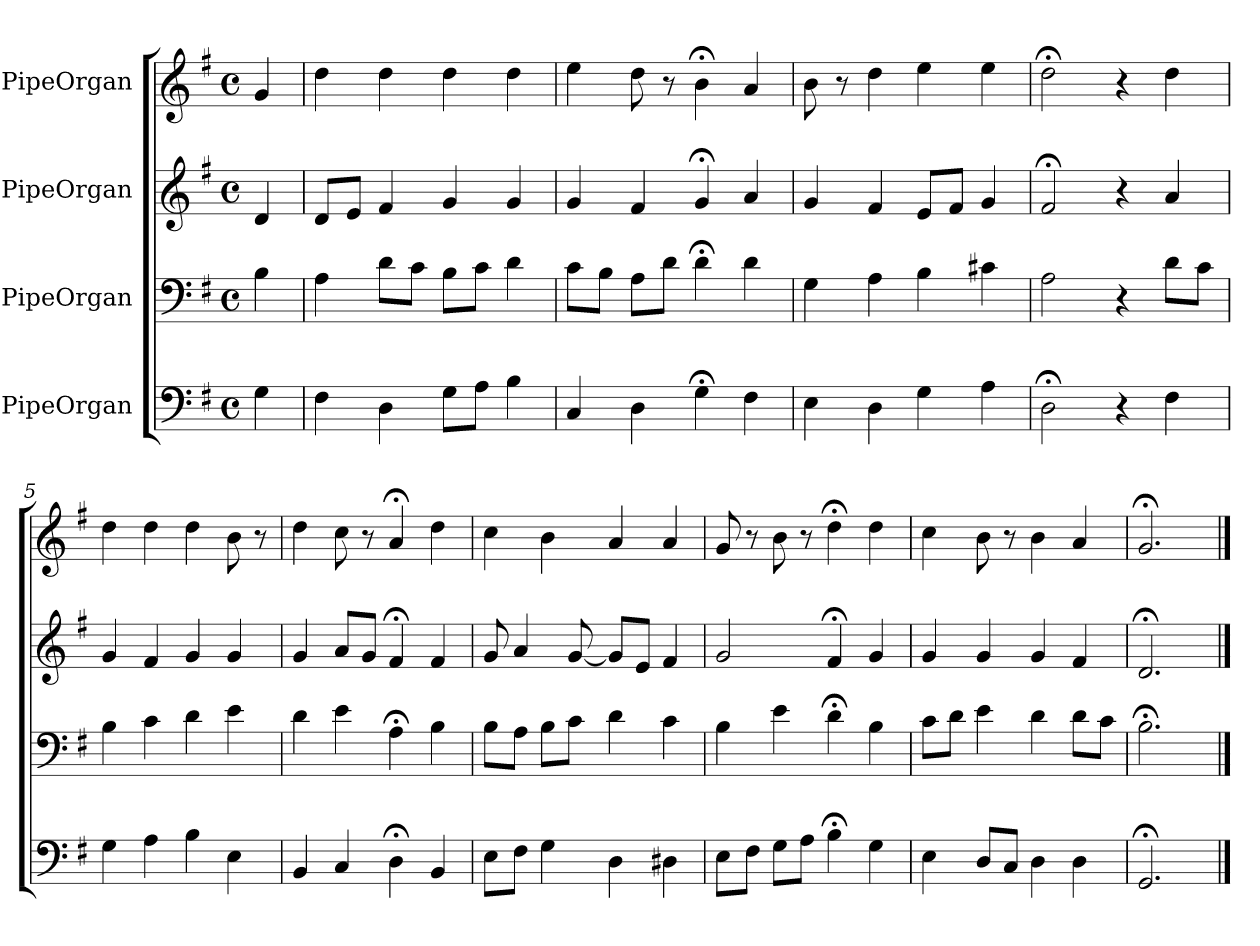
**kern	**kern	**kern	**kern
*part4	*part3	*part2	*part1
*staff4	*staff3	*staff2	*staff1
*I"PipeOrgan	*I"PipeOrgan	*I"PipeOrgan	*I"PipeOrgan
*clefF4	*clefF4	*clefG2	*clefG2
*k[f#]	*k[f#]	*k[f#]	*k[f#]
*G:	*G:	*G:	*G:
*M4/4	*M4/4	*M4/4	*M4/4
*met(c)	*met(c)	*met(c)	*met(c)
*MM60	*MM60	*MM60	*MM60
=	=	=	=
4G	4B	4d	4g
=1	=1	=1	=1
4F#	4A	8d/L	4dd
.	.	8e/J	.
4D	8d\L	4f#	4dd
.	8c\J	.	.
8G\L	8B\L	4g	4dd
8A\J	8c\J	.	.
4B	4d	4g	4dd
=2	=2	=2	=2
4C	8c\L	4g	4ee
.	8B\J	.	.
4D	8A\L	4f#	8dd
.	8d\J	.	8r
4G;<	4d;<	4g;<	4b;<
4F#	4d	4a	4a
=3	=3	=3	=3
4E	4G	4g	8b
.	.	.	8r
4D	4A	4f#	4dd
4G	4B	8e/L	4ee
.	.	8f#/J	.
4A	4c#X	4g	4ee
=4	=4	=4	=4
2D;<	2A	2f#;<	2dd;<
4r	4r	4r	4r
4F#	8d\L	4a	4dd
.	8c\J	.	.
=5	=5	=5	=5
4G	4B	4g	4dd
4A	4c	4f#	4dd
4B	4d	4g	4dd
4E	4e	4g	8b
.	.	.	8r
=6	=6	=6	=6
4BB	4d	4g	4dd
4C	4e	8a/L	8cc
.	.	8g/J	8r
4D;<	4A;<	4f#;<	4a;<
4BB	4B	4f#	4dd
=7	=7	=7	=7
8E\L	8B\L	8g	4cc
8F#\J	8A\J	4a	.
4G	8B\L	.	4b
.	8c\J	[8g	.
4D	4d	8g/L]	4a
.	.	8e/J	.
4D#X	4c	4f#	4a
=8	=8	=8	=8
8E\L	4B	2g	8g
8F#\J	.	.	8r
8G\L	4e	.	8b
8A\J	.	.	8r
4B;<	4d;<	4f#;<	4dd;<
4G	4B	4g	4dd
=9	=9	=9	=9
4E	8c\L	4g	4cc
.	8d\J	.	.
8D/L	4e	4g	8b
8C/J	.	.	8r
4D	4d	4g	4b
4D	8d\L	4f#	4a
.	8c\J	.	.
=10	=10	=10	=10
2.GG;<	2.B;<	2.d;<	2.g;<
==	==	==	==
*-	*-	*-	*-
